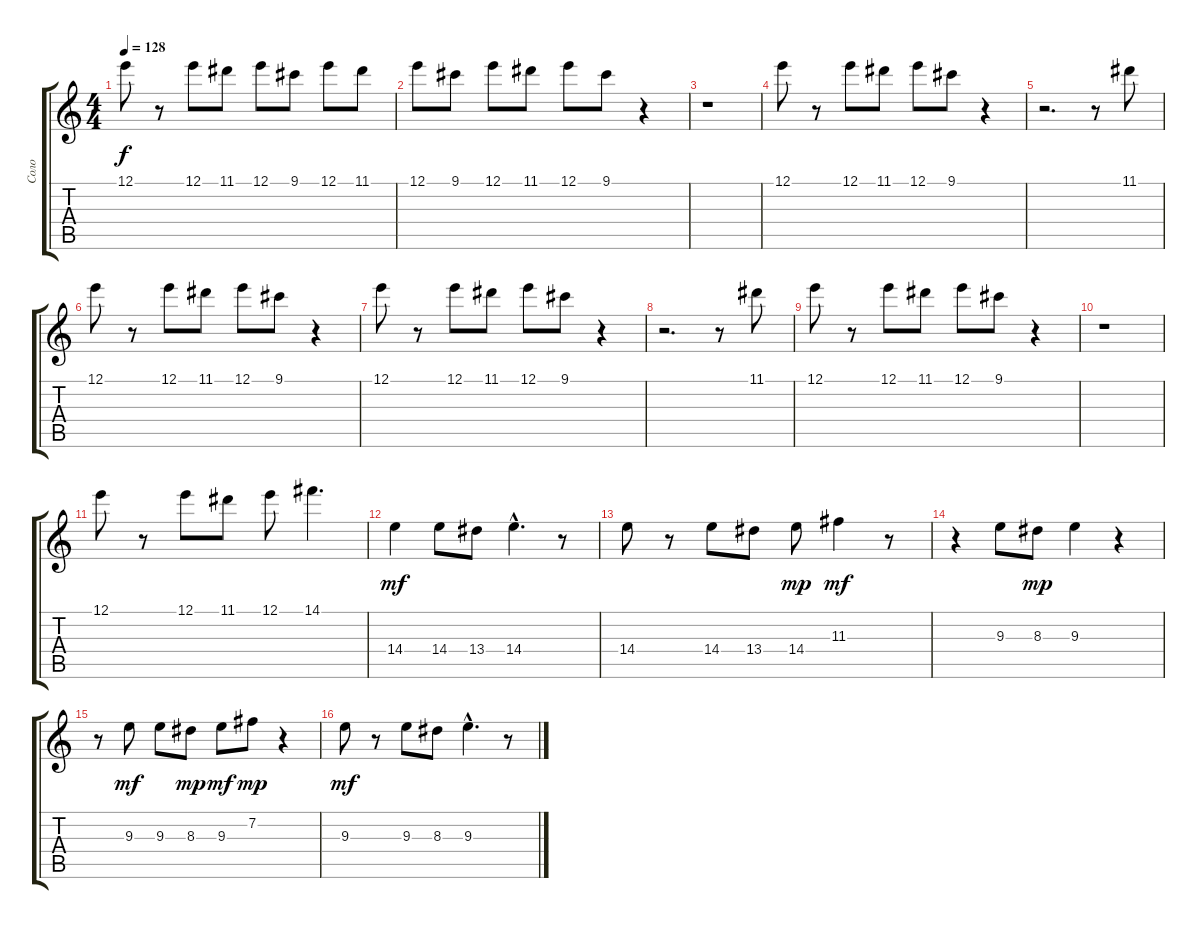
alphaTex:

\track ("Соло" "Соло") {instrument distortionguitar}
\staff {score tabs}
\tuning (E4 B3 G3 D3 A2 E2) {hide}
\ts (4 4)
\tempo 128
\clef g2
\ks c
12.1.8{dy f} r.8 12.1.8 11.1.8 12.1.8 9.1.8 12.1.8 11.1.8 |
12.1.8 9.1.8 12.1.8 11.1.8 12.1.8 9.1.8 r.4 |
r.1 |
12.1.8 r.8 12.1.8 11.1.8 12.1.8 9.1.8 r.4 |
r.2{d} r.8 11.1.8 |
12.1.8 r.8 12.1.8 11.1.8 12.1.8 9.1.8 r.4 |
12.1.8 r.8 12.1.8 11.1.8 12.1.8 9.1.8 r.4 |
r.2{d} r.8 11.1.8 |
12.1.8 r.8 12.1.8 11.1.8 12.1.8 9.1.8 r.4 |
r.1 |
12.1.8 r.8 12.1.8 11.1.8 12.1.8 14.1.4{d} |
14.4.4{dy mf} 14.4.8 13.4.8 14.4{hac}.4{d} r.8 |
14.4.8 r.8 14.4.8 13.4.8 14.4.8{dy mp} 11.3.4{dy mf} r.8 |
r.4 9.3.8 8.3.8{dy mp} 9.3.4 r.4 |
r.8 9.3.8{dy mf} 9.3.8 8.3.8{dy mp} 9.3.8{dy mf} 7.2.8{dy mp} r.4 |
9.3.8{dy mf} r.8 9.3.8 8.3.8 9.3{hac}.4{d} r.8
